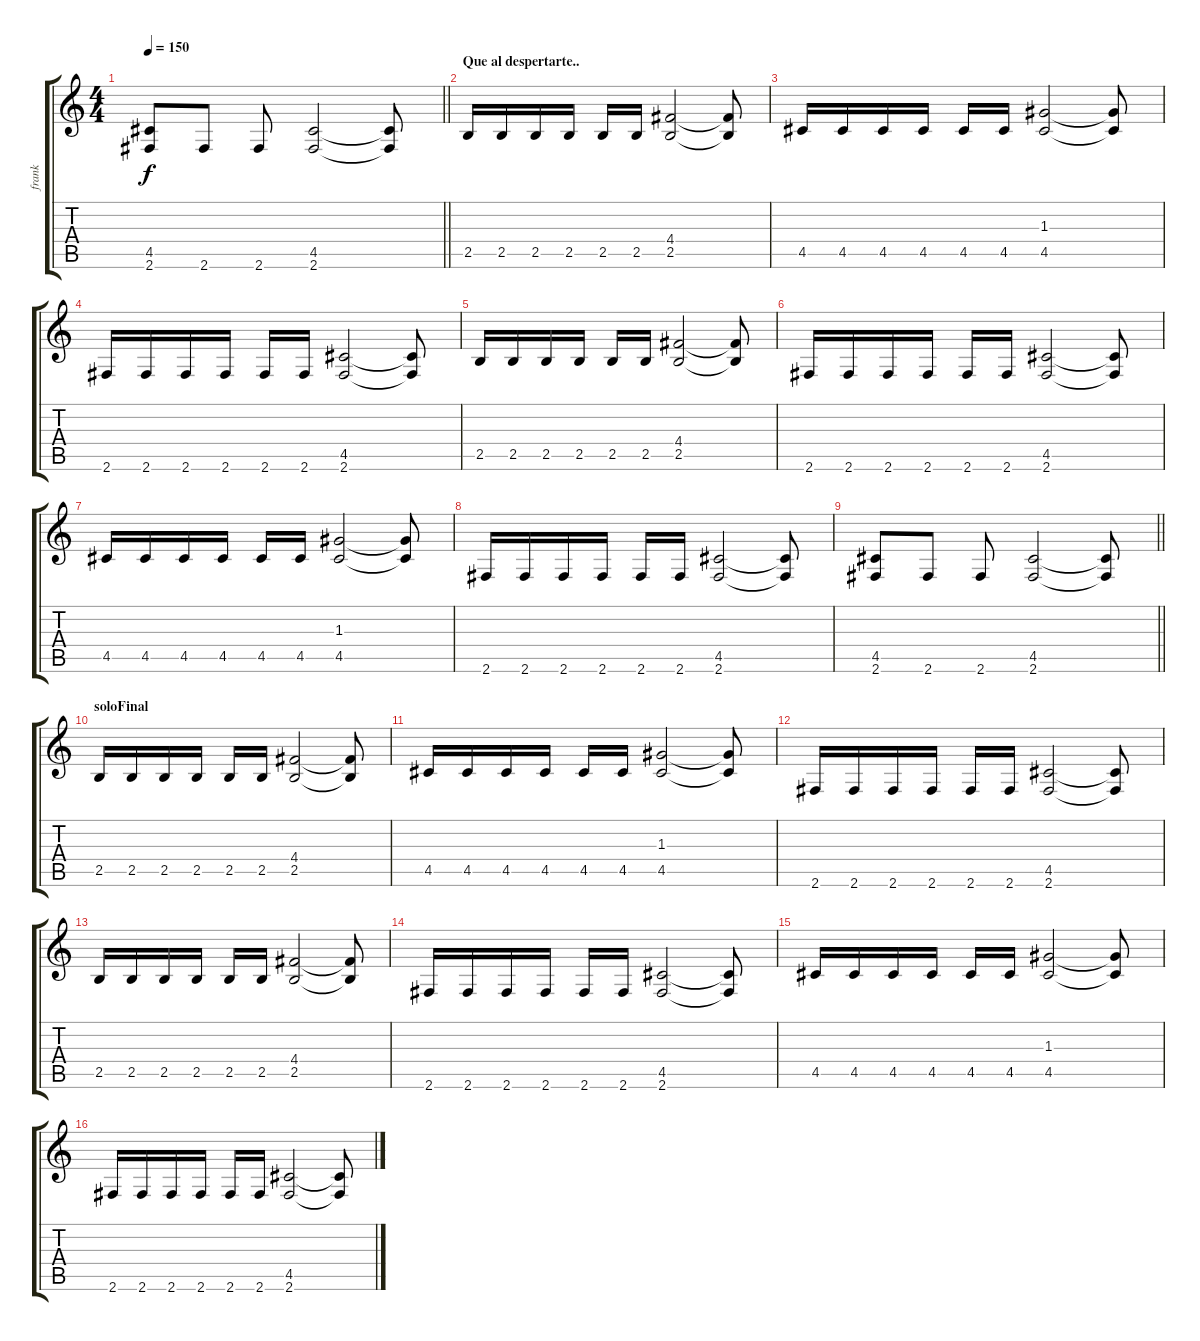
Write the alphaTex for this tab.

\track ("frank" "frank") {instrument acousticguitarnylon}
\staff {score tabs}
\tuning (E4 B3 G3 D3 A2 E2) {hide}
\ts (4 4)
\tempo 150
\clef g2
\barLineRight lightlight
\ks c
(4.5 2.6).8{dy f} 2.6.8 2.6.8 (4.5 2.6).2 (4.5{t} 2.6{t}).8 |
\section ("" "Que al despertarte..")
2.5.16 2.5.16 2.5.16 2.5.16 2.5.16 2.5.16 (4.4 2.5).2 (4.4{t} 2.5{t}).8 |
4.5.16 4.5.16 4.5.16 4.5.16 4.5.16 4.5.16 (1.3 4.5).2 (1.3{t} 4.5{t}).8 |
2.6.16 2.6.16 2.6.16 2.6.16 2.6.16 2.6.16 (4.5 2.6).2 (4.5{t} 2.6{t}).8 |
2.5.16 2.5.16 2.5.16 2.5.16 2.5.16 2.5.16 (4.4 2.5).2 (4.4{t} 2.5{t}).8 |
2.6.16 2.6.16 2.6.16 2.6.16 2.6.16 2.6.16 (4.5 2.6).2 (4.5{t} 2.6{t}).8 |
4.5.16 4.5.16 4.5.16 4.5.16 4.5.16 4.5.16 (1.3 4.5).2 (1.3{t} 4.5{t}).8 |
2.6.16 2.6.16 2.6.16 2.6.16 2.6.16 2.6.16 (4.5 2.6).2 (4.5{t} 2.6{t}).8 |
\barLineRight lightlight
(4.5 2.6).8 2.6.8 2.6.8 (4.5 2.6).2 (4.5{t} 2.6{t}).8 |
\section ("" "soloFinal")
2.5.16 2.5.16 2.5.16 2.5.16 2.5.16 2.5.16 (4.4 2.5).2 (4.4{t} 2.5{t}).8 |
4.5.16 4.5.16 4.5.16 4.5.16 4.5.16 4.5.16 (1.3 4.5).2 (1.3{t} 4.5{t}).8 |
2.6.16 2.6.16 2.6.16 2.6.16 2.6.16 2.6.16 (4.5 2.6).2 (4.5{t} 2.6{t}).8 |
2.5.16 2.5.16 2.5.16 2.5.16 2.5.16 2.5.16 (4.4 2.5).2 (4.4{t} 2.5{t}).8 |
2.6.16 2.6.16 2.6.16 2.6.16 2.6.16 2.6.16 (4.5 2.6).2 (4.5{t} 2.6{t}).8 |
4.5.16 4.5.16 4.5.16 4.5.16 4.5.16 4.5.16 (1.3 4.5).2 (1.3{t} 4.5{t}).8 |
2.6.16 2.6.16 2.6.16 2.6.16 2.6.16 2.6.16 (4.5 2.6).2 (4.5{t} 2.6{t}).8
